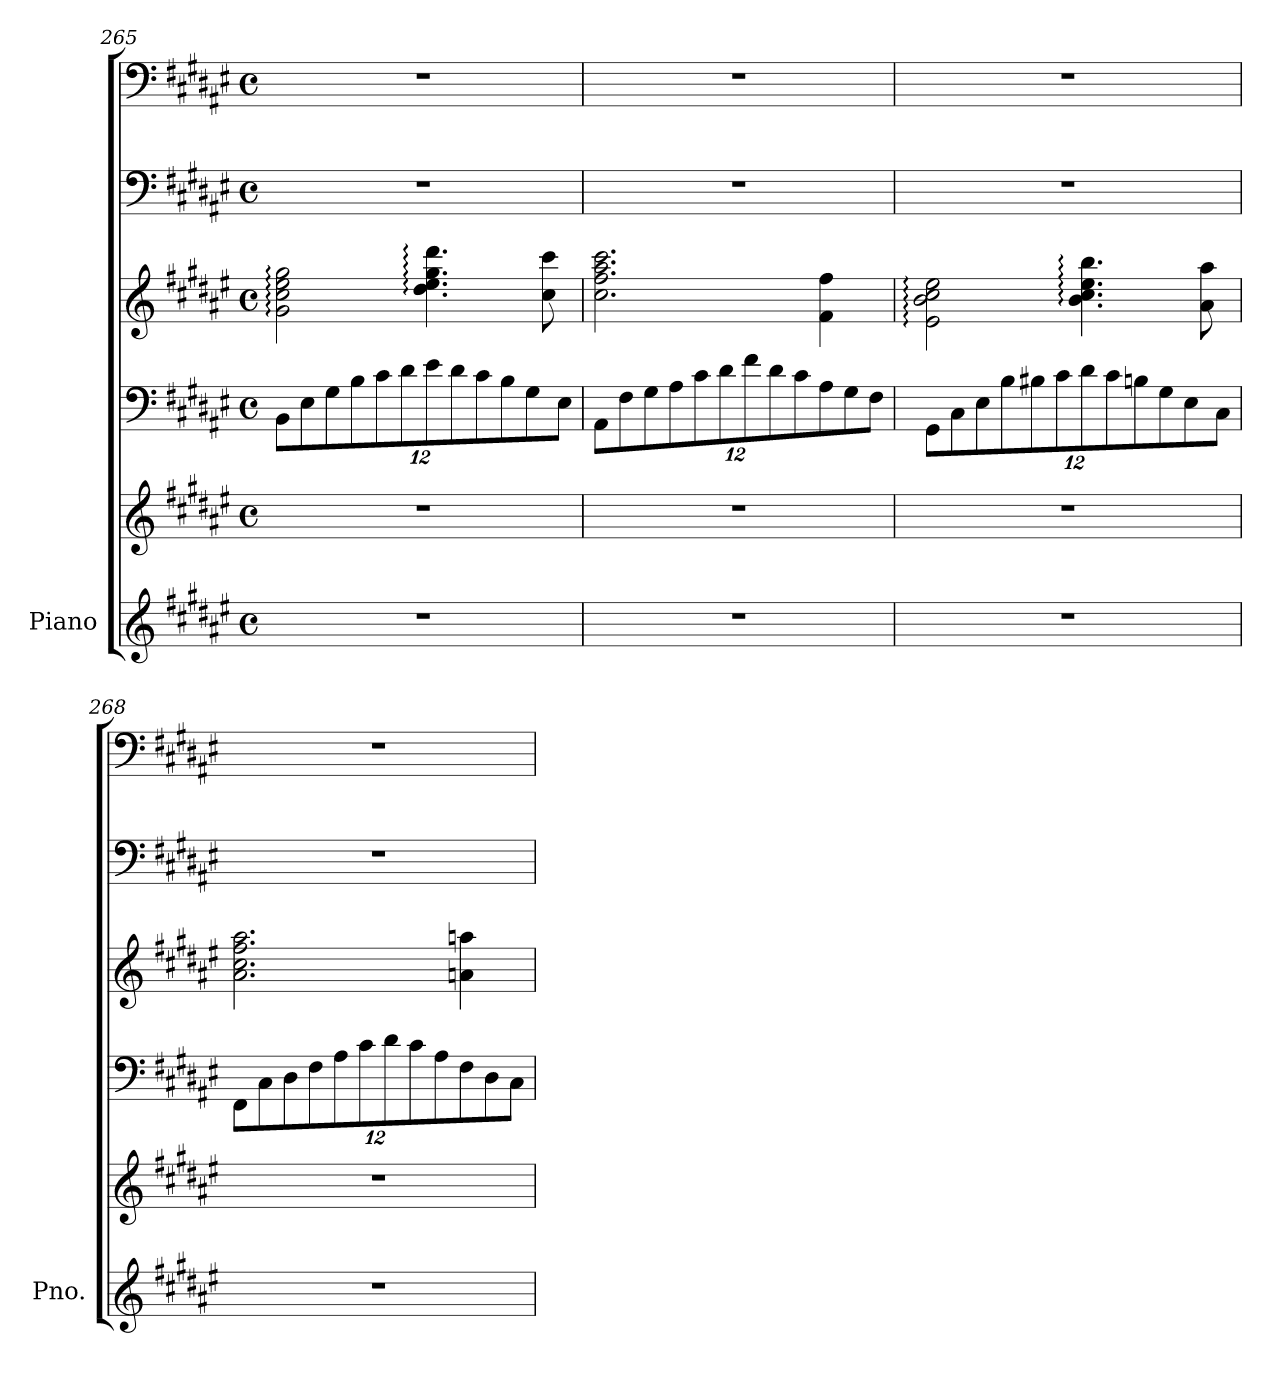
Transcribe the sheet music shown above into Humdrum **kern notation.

**kern	**kern	**kern	**kern	**kern	**kern
*part1	*part1	*part1	*part1	*part1	*part1
*staff6	*staff5	*staff4	*staff3	*staff2	*staff1
*I"Piano	*	*	*	*	*
*I'Pno.	*	*	*	*	*
!!LO:LB:g=z
*clefG2	*clefG2	*clefF4	*clefG2	*clefF4	*clefF4
*k[f#c#g#d#a#e#]	*k[f#c#g#d#a#e#]	*k[f#c#g#d#a#e#]	*k[f#c#g#d#a#e#]	*k[f#c#g#d#a#e#]	*k[f#c#g#d#a#e#]
*M4/4	*M4/4	*M4/4	*M4/4	*M4/4	*M4/4
*met(c)	*met(c)	*met(c)	*met(c)	*met(c)	*met(c)
*MM130	*MM130	*MM130	*MM130	*MM130	*MM130
*	*	*Xbrackettup	*	*	*
=265	=265	=265	=265	=265	=265
1r	1r	12BB\L	2g#\: 2cc#\: 2ee#\: 2gg#\:	1r	1r
.	.	12E#\	.	.	.
.	.	12G#\	.	.	.
.	.	12B\	.	.	.
.	.	12c#\	.	.	.
.	.	12d#\	.	.	.
.	.	12e#\	4.dd#\: 4.ee#\: 4.gg#\: 4.ddd#\:	.	.
.	.	12d#\	.	.	.
.	.	12c#\	.	.	.
.	.	12B\	.	.	.
.	.	12G#\	.	.	.
.	.	.	8cc#\ 8ccc#\	.	.
.	.	12E#\J	.	.	.
=266	=266	=266	=266	=266	=266
1r	1r	12AA#\L	2.cc#\ 2.ff#\ 2.aa#\ 2.ccc#\	1r	1r
.	.	12F#\	.	.	.
.	.	12G#\	.	.	.
.	.	12A#\	.	.	.
.	.	12c#\	.	.	.
.	.	12d#\	.	.	.
.	.	12f#\	.	.	.
.	.	12d#\	.	.	.
.	.	12c#\	.	.	.
.	.	12A#\	4f#\ 4ff#\	.	.
.	.	12G#\	.	.	.
.	.	12F#\J	.	.	.
=267	=267	=267	=267	=267	=267
1r	1r	12GG#\L	2e#\: 2b\: 2cc#\: 2ee#\:	1r	1r
.	.	12C#\	.	.	.
.	.	12E#\	.	.	.
.	.	12B\	.	.	.
.	.	12B#X\	.	.	.
.	.	12c#\	.	.	.
.	.	12d#\	4.b\: 4.cc#\: 4.ee#\: 4.bb\:	.	.
.	.	12c#\	.	.	.
.	.	12Bn\	.	.	.
.	.	12G#\	.	.	.
.	.	12E#\	.	.	.
.	.	.	8a#\ 8aa#\	.	.
.	.	12C#\J	.	.	.
=268	=268	=268	=268	=268	=268
1r	1r	12FF#\L	2.a#\ 2.cc#\ 2.ff#\ 2.aa#\	1r	1r
.	.	12C#\	.	.	.
.	.	12D#\	.	.	.
.	.	12F#\	.	.	.
.	.	12A#\	.	.	.
.	.	12c#\	.	.	.
.	.	12d#\	.	.	.
.	.	12c#\	.	.	.
.	.	12A#\	.	.	.
.	.	12F#\	4an\ 4aan\	.	.
.	.	12D#\	.	.	.
.	.	12C#\J	.	.	.
=	=	=	=	=	=
*-	*-	*-	*-	*-	*-
